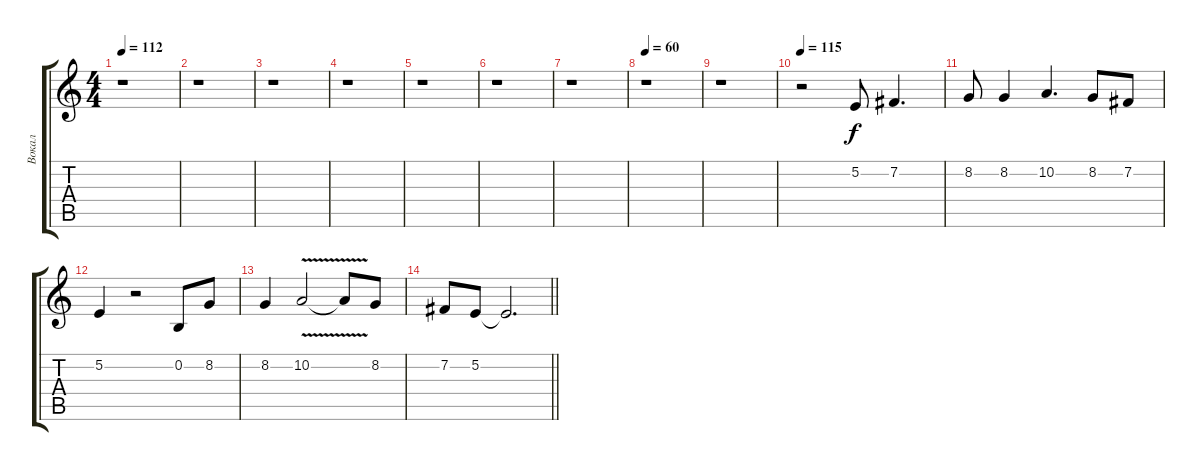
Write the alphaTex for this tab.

\track ("Вокал" "Вокал") {instrument oboe}
\staff {score tabs}
\tuning (E4 B3 G3 D3 A2 E2) {hide}
\ts (4 4)
\tempo 112
\clef g2
\ks c
r.1{dy f} |
r.1 |
r.1 |
r.1 |
r.1 |
r.1 |
r.1 |
\tempo 60
r.1 |
r.1 |
\tempo 115
r.2 5.2.8 7.2.4{d} |
8.2.8 8.2.4 10.2.4{d} 8.2.8 7.2.8 |
5.2.4 r.2 0.2.8 8.2.8 |
8.2.4 10.2{v}.2 10.2{t}.8 8.2.8 |
\barLineRight lightlight
7.2.8 5.2.8 5.2{t}.2{d}
